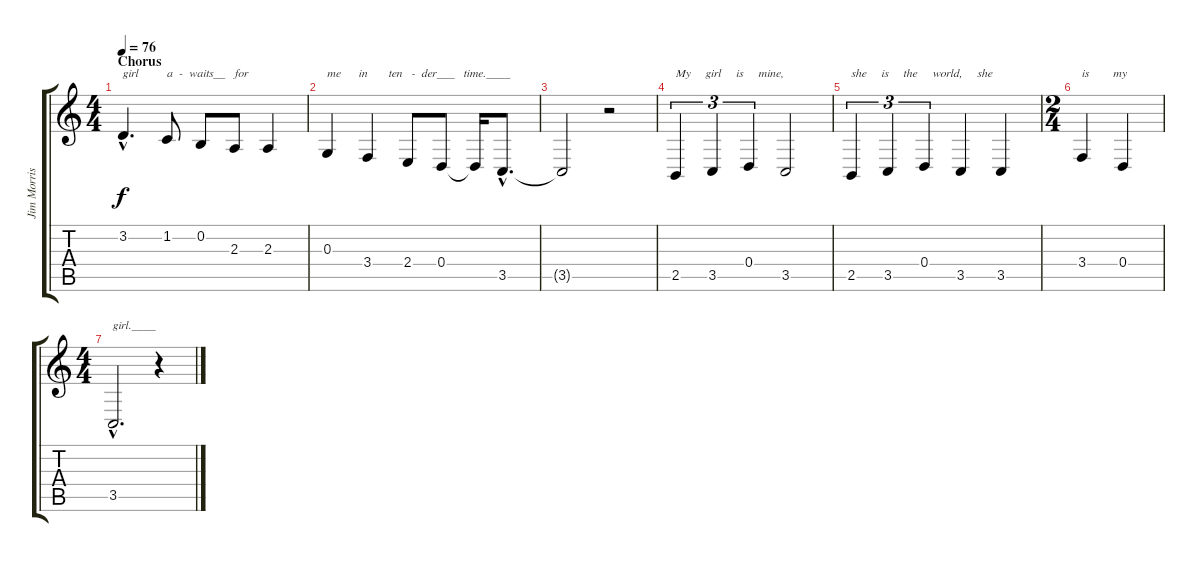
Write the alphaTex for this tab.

\track ("Jim Morrison Voice" "Jim Morris") {instrument oboe}
\staff {score tabs}
\tuning (E4 B3 G3 D3 A2 E2) {hide}
\ts (4 4)
\section ("" "Chorus")
\tempo 76
\clef g2
\ks c
3.2{hac}.4{d txt "girl" dy f} 1.2.8{txt "a  -  waits__   for"} 0.2.8 2.3.8 2.3.4 |
0.3.4{txt "me      in       ten   -  der___   time.____"} 3.4.4 2.4.8 0.4.8 0.4{t}.16 3.5{hac}.8{d} |
3.5{t}.2 r.2 |
2.5.4{tu (3 2) txt "My     girl     is     mine,"} 3.5.4{tu (3 2)} 0.4.4{tu (3 2)} 3.5.2 |
2.5.4{tu (3 2) txt "she     is     the     world,     she"} 3.5.4{tu (3 2)} 0.4.4{tu (3 2)} 3.5.4 3.5.4 |
\ts (2 4)
3.4.4{txt "is        my"} 0.4.4 |
\ts (4 4)
3.5{hac}.2{d txt "girl.____"} r.4
